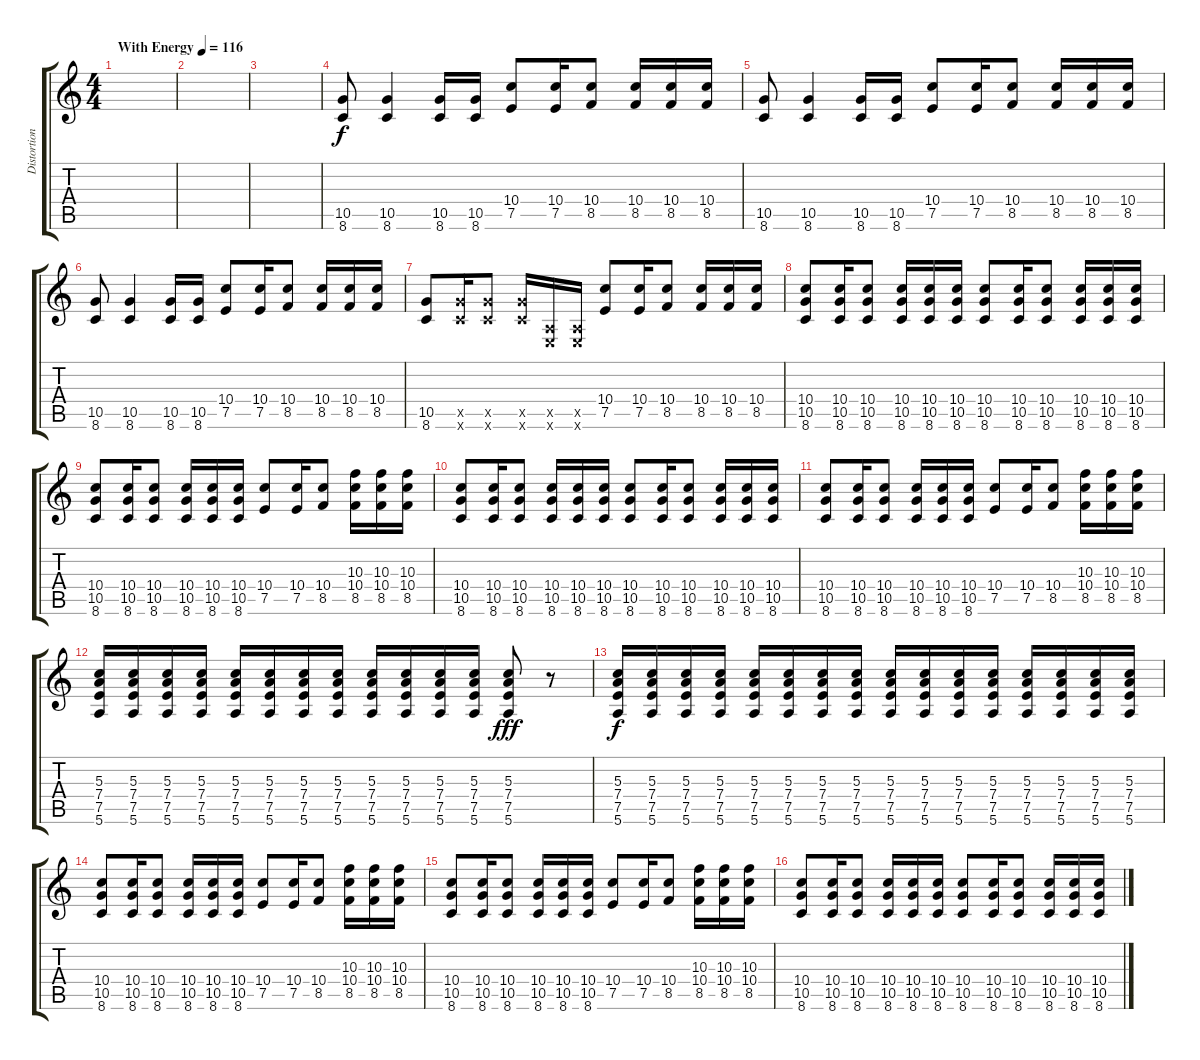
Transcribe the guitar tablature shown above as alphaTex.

\track ("Distortion Guitar (Matt Skiba)" "Distortion") {instrument distortionguitar}
\staff {score tabs}
\tuning (E4 B3 G3 D3 A2 E2) {hide}
\ts (4 4)
\tempo (116 "With Energy")
\clef g2
\ks c
|
|
|
(10.5 8.6).8 (10.5 8.6).4 (10.5 8.6).16 (10.5 8.6).16 (10.4 7.5).8 (10.4 7.5).16 (10.4 8.5).8 (10.4 8.5).16 (10.4 8.5).16 (10.4 8.5).16 |
(10.5 8.6).8 (10.5 8.6).4 (10.5 8.6).16 (10.5 8.6).16 (10.4 7.5).8 (10.4 7.5).16 (10.4 8.5).8 (10.4 8.5).16 (10.4 8.5).16 (10.4 8.5).16 |
(10.5 8.6).8 (10.5 8.6).4 (10.5 8.6).16 (10.5 8.6).16 (10.4 7.5).8 (10.4 7.5).16 (10.4 8.5).8 (10.4 8.5).16 (10.4 8.5).16 (10.4 8.5).16 |
(10.5 8.6).8 (10.5{x} 8.6{x}).16 (10.5{x} 8.6{x}).8 (10.5{x} 8.6{x}).16 (0.5{x} 0.6{x}).16 (0.5{x} 0.6{x}).16 (10.4 7.5).8 (10.4 7.5).16 (10.4 8.5).8 (10.4 8.5).16 (10.4 8.5).16 (10.4 8.5).16 |
(10.4 10.5 8.6).8 (10.4 10.5 8.6).16 (10.4 10.5 8.6).8 (10.4 10.5 8.6).16 (10.4 10.5 8.6).16 (10.4 10.5 8.6).16 (10.4 10.5 8.6).8 (10.4 10.5 8.6).16 (10.4 10.5 8.6).8 (10.4 10.5 8.6).16 (10.4 10.5 8.6).16 (10.4 10.5 8.6).16 |
(10.4 10.5 8.6).8 (10.4 10.5 8.6).16 (10.4 10.5 8.6).8 (10.4 10.5 8.6).16 (10.4 10.5 8.6).16 (10.4 10.5 8.6).16 (10.4 7.5).8 (10.4 7.5).16 (10.4 8.5).8 (10.3 10.4 8.5).16 (10.3 10.4 8.5).16 (10.3 10.4 8.5).16 |
(10.4 10.5 8.6).8 (10.4 10.5 8.6).16 (10.4 10.5 8.6).8 (10.4 10.5 8.6).16 (10.4 10.5 8.6).16 (10.4 10.5 8.6).16 (10.4 10.5 8.6).8 (10.4 10.5 8.6).16 (10.4 10.5 8.6).8 (10.4 10.5 8.6).16 (10.4 10.5 8.6).16 (10.4 10.5 8.6).16 |
(10.4 10.5 8.6).8 (10.4 10.5 8.6).16 (10.4 10.5 8.6).8 (10.4 10.5 8.6).16 (10.4 10.5 8.6).16 (10.4 10.5 8.6).16 (10.4 7.5).8 (10.4 7.5).16 (10.4 8.5).8 (10.3 10.4 8.5).16 (10.3 10.4 8.5).16 (10.3 10.4 8.5).16 |
(5.3 7.4 7.5 5.6).16 (5.3 7.4 7.5 5.6).16 (5.3 7.4 7.5 5.6).16 (5.3 7.4 7.5 5.6).16 (5.3 7.4 7.5 5.6).16 (5.3 7.4 7.5 5.6).16 (5.3 7.4 7.5 5.6).16 (5.3 7.4 7.5 5.6).16 (5.3 7.4 7.5 5.6).16 (5.3 7.4 7.5 5.6).16 (5.3 7.4 7.5 5.6).16 (5.3 7.4 7.5 5.6).16 (5.3 7.4 7.5 5.6).8{dy fff} r.8 |
(5.3 7.4 7.5 5.6).16{dy f} (5.3 7.4 7.5 5.6).16 (5.3 7.4 7.5 5.6).16 (5.3 7.4 7.5 5.6).16 (5.3 7.4 7.5 5.6).16 (5.3 7.4 7.5 5.6).16 (5.3 7.4 7.5 5.6).16 (5.3 7.4 7.5 5.6).16 (5.3 7.4 7.5 5.6).16 (5.3 7.4 7.5 5.6).16 (5.3 7.4 7.5 5.6).16 (5.3 7.4 7.5 5.6).16 (5.3 7.4 7.5 5.6).16 (5.3 7.4 7.5 5.6).16 (5.3 7.4 7.5 5.6).16 (5.3 7.4 7.5 5.6).16 |
(10.4 10.5 8.6).8 (10.4 10.5 8.6).16 (10.4 10.5 8.6).8 (10.4 10.5 8.6).16 (10.4 10.5 8.6).16 (10.4 10.5 8.6).16 (10.4 7.5).8 (10.4 7.5).16 (10.4 8.5).8 (10.3 10.4 8.5).16 (10.3 10.4 8.5).16 (10.3 10.4 8.5).16 |
(10.4 10.5 8.6).8 (10.4 10.5 8.6).16 (10.4 10.5 8.6).8 (10.4 10.5 8.6).16 (10.4 10.5 8.6).16 (10.4 10.5 8.6).16 (10.4 7.5).8 (10.4 7.5).16 (10.4 8.5).8 (10.3 10.4 8.5).16 (10.3 10.4 8.5).16 (10.3 10.4 8.5).16 |
(10.4 10.5 8.6).8 (10.4 10.5 8.6).16 (10.4 10.5 8.6).8 (10.4 10.5 8.6).16 (10.4 10.5 8.6).16 (10.4 10.5 8.6).16 (10.4 10.5 8.6).8 (10.4 10.5 8.6).16 (10.4 10.5 8.6).8 (10.4 10.5 8.6).16 (10.4 10.5 8.6).16 (10.4 10.5 8.6).16
